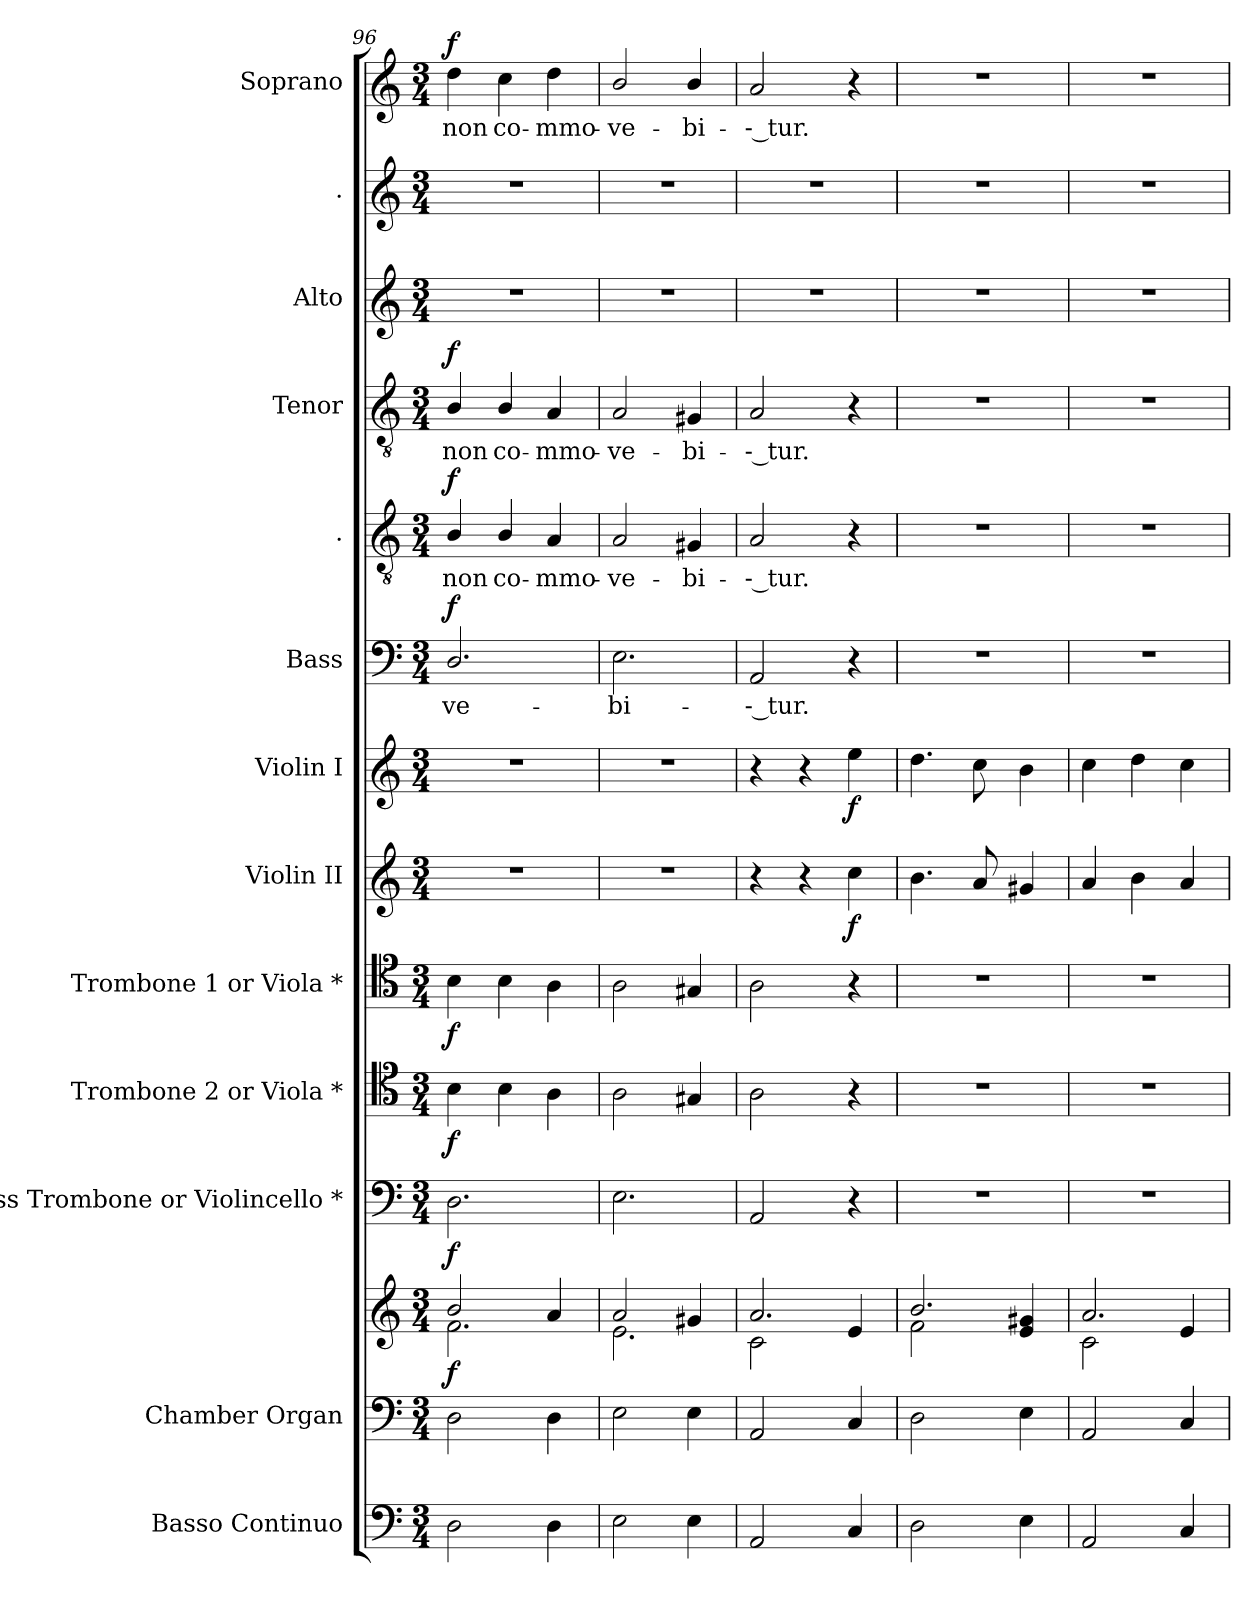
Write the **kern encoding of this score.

**kern	**kern	**kern	**dynam	**kern	**dynam	**kern	**dynam	**kern	**dynam	**kern	**dynam	**kern	**dynam	**kern	**text	**dynam	**kern	**text	**dynam	**kern	**text	**dynam	**kern	**kern	**kern	**text	**dynam
*part13	*part12	*part12	*part12	*part11	*part11	*part10	*part10	*part9	*part9	*part8	*part8	*part7	*part7	*part6	*part6	*part6	*part5	*part5	*part5	*part4	*part4	*part4	*part3	*part2	*part1	*part1	*part1
*staff14	*staff13	*staff12	*staff12/13	*staff11	*staff11	*staff10	*staff10	*staff9	*staff9	*staff8	*staff8	*staff7	*staff7	*staff6	*staff6	*staff6	*staff5	*staff5	*staff5	*staff4	*staff4	*staff4	*staff3	*staff2	*staff1	*staff1	*staff1
*I"Basso  Continuo	*I"Chamber  Organ	*	*	*I"Bass Trombone or Violincello *	*	*I"Trombone 2 or Viola *	*	*I"Trombone 1 or Viola *	*	*I"Violin II	*	*I"Violin I	*	*I"Bass	*	*	*I".	*	*	*I"Tenor	*	*	*I"Alto	*I".	*I"Soprano	*	*
*I'B Cont	*I'Org.	*	*	*I'B. Tbn.	*	*I'Tbn 2	*	*I'Tbn 1	*	*I'Vln. II	*	*I'Vln. I	*	*I'B.	*	*	*	*	*	*I'T,	*	*	*I'A.	*	*I'S.	*	*
*clefF4	*clefF4	*clefG2	*	*clefF4	*	*clefC4	*	*clefC4	*	*clefG2	*	*clefG2	*	*clefF4	*	*	*clefGv2	*	*	*clefGv2	*	*	*clefG2	*clefG2	*clefG2	*	*
*ITrd7c12	*	*	*	*	*	*	*	*	*	*	*	*	*	*	*	*	*ITrd7c12	*	*	*ITrd7c12	*	*	*	*	*	*	*
*k[]	*k[]	*k[]	*	*k[]	*	*k[]	*	*k[]	*	*k[]	*	*k[]	*	*k[]	*	*	*k[]	*	*	*k[]	*	*	*k[]	*k[]	*k[]	*	*
*M3/4	*M3/4	*M3/4	*	*M3/4	*	*M3/4	*	*M3/4	*	*M3/4	*	*M3/4	*	*M3/4	*	*	*M3/4	*	*	*M3/4	*	*	*M3/4	*M3/4	*M3/4	*	*
=96	=96	=96	=96	=96	=96	=96	=96	=96	=96	=96	=96	=96	=96	=96	=96	=96	=96	=96	=96	=96	=96	=96	=96	=96	=96	=96	=96
*	*	*^	*	*	*	*	*	*	*	*	*	*	*	*	*	*	*	*	*	*	*	*	*	*	*	*	*
!	!	!	!	!LO:DY:b	!	!LO:DY:b	!	!LO:DY:b	!	!LO:DY:b	!	!	!	!	!	!LO:LY:b	!LO:DY:b	!	!LO:LY:b	!LO:DY:b	!	!LO:LY:b	!LO:DY:b	!	!	!	!LO:LY:b	!LO:DY:b
2DD\	2D\	2b/	2.f\	f	2.D\	f	4B\	f	4B\	f	2.r	.	2.r	.	2.D/	-ve-	f	4BB/	non	f	4BB/	non	f	2.r	2.r	4dd\	non	f
!	!	!	!	!	!	!	!	!	!	!	!	!	!	!	!	!	!	!	!LO:LY:b	!	!	!LO:LY:b	!	!	!	!	!LO:LY:b	!
.	.	.	.	.	.	.	4B\	.	4B\	.	.	.	.	.	.	.	.	4BB/	co-	.	4BB/	co-	.	.	.	4cc\	co-	.
!	!	!	!	!	!	!	!	!	!	!	!	!	!	!	!	!	!	!	!LO:LY:b	!	!	!LO:LY:b	!	!	!	!	!LO:LY:b	!
4DD\	4D\	4a/	.	.	.	.	4A\	.	4A\	.	.	.	.	.	.	.	.	4AA/	-mmo-	.	4AA/	-mmo-	.	.	.	4dd\	-mmo-	.
=97	=97	=97	=97	=97	=97	=97	=97	=97	=97	=97	=97	=97	=97	=97	=97	=97	=97	=97	=97	=97	=97	=97	=97	=97	=97	=97	=97	=97
!	!	!	!	!	!	!	!	!	!	!	!	!	!	!	!	!LO:LY:b	!	!	!LO:LY:b	!	!	!LO:LY:b	!	!	!	!	!LO:LY:b	!
2EE\	2E\	2a/	2.e\	.	2.E\	.	2A\	.	2A\	.	2.r	.	2.r	.	2.E\	-bi-	.	2AA/	-ve-	.	2AA/	-ve-	.	2.r	2.r	2b/	-ve-	.
!	!	!	!	!	!	!	!	!	!	!	!	!	!	!	!	!	!	!	!LO:LY:b	!	!	!LO:LY:b	!	!	!	!	!LO:LY:b	!
4EE\	4E\	4g#X/	.	.	.	.	4G#X/	.	4G#X/	.	.	.	.	.	.	.	.	4GG#X/	-bi-	.	4GG#X/	-bi-	.	.	.	4b/	-bi-	.
!!LO:PB:g=z
=98	=98	=98	=98	=98	=98	=98	=98	=98	=98	=98	=98	=98	=98	=98	=98	=98	=98	=98	=98	=98	=98	=98	=98	=98	=98	=98	=98	=98
!	!	!	!	!	!	!	!	!	!	!	!	!	!	!	!	!LO:LY:b	!	!	!LO:LY:b	!	!	!LO:LY:b	!	!	!	!	!LO:LY:b	!
2AAA/	2AA/	2.a/	2c\	.	2AA/	.	2A\	.	2A\	.	4r	.	4r	.	2AA/	-- tur.	.	2AA/	-- tur.	.	2AA/	-- tur.	.	2.r	2.r	2a/	-- tur.	.
.	.	.	.	.	.	.	.	.	.	.	4r	.	4r	.	.	.	.	.	.	.	.	.	.	.	.	.	.	.
!	!	!	!	!	!	!	!	!	!	!	!	!LO:DY:b	!	!LO:DY:b	!	!	!	!	!	!	!	!	!	!	!	!	!	!
4CC/	4C/	.	4e/	.	4r	.	4r	.	4r	.	4cc\	f	4ee\	f	4r	.	.	4r	.	.	4r	.	.	.	.	4r	.	.
=99	=99	=99	=99	=99	=99	=99	=99	=99	=99	=99	=99	=99	=99	=99	=99	=99	=99	=99	=99	=99	=99	=99	=99	=99	=99	=99	=99	=99
2DD\	2D\	2.b/	2f\	.	2.r	.	2.r	.	2.r	.	4.b\	.	4.dd\	.	2.r	.	.	2.r	.	.	2.r	.	.	2.r	2.r	2.r	.	.
.	.	.	.	.	.	.	.	.	.	.	8a/	.	8cc\	.	.	.	.	.	.	.	.	.	.	.	.	.	.	.
4EE\	4E\	.	4e/ 4g#X/	.	.	.	.	.	.	.	4g#X/	.	4b\	.	.	.	.	.	.	.	.	.	.	.	.	.	.	.
=100	=100	=100	=100	=100	=100	=100	=100	=100	=100	=100	=100	=100	=100	=100	=100	=100	=100	=100	=100	=100	=100	=100	=100	=100	=100	=100	=100	=100
2AAA/	2AA/	2.a/	2c\	.	2.r	.	2.r	.	2.r	.	4a/	.	4cc\	.	2.r	.	.	2.r	.	.	2.r	.	.	2.r	2.r	2.r	.	.
.	.	.	.	.	.	.	.	.	.	.	4b\	.	4dd\	.	.	.	.	.	.	.	.	.	.	.	.	.	.	.
4CC/	4C/	.	4e/	.	.	.	.	.	.	.	4a/	.	4cc\	.	.	.	.	.	.	.	.	.	.	.	.	.	.	.
*	*	*v	*v	*	*	*	*	*	*	*	*	*	*	*	*	*	*	*	*	*	*	*	*	*	*	*	*	*
=	=	=	=	=	=	=	=	=	=	=	=	=	=	=	=	=	=	=	=	=	=	=	=	=	=	=	=
*-	*-	*-	*-	*-	*-	*-	*-	*-	*-	*-	*-	*-	*-	*-	*-	*-	*-	*-	*-	*-	*-	*-	*-	*-	*-	*-	*-
